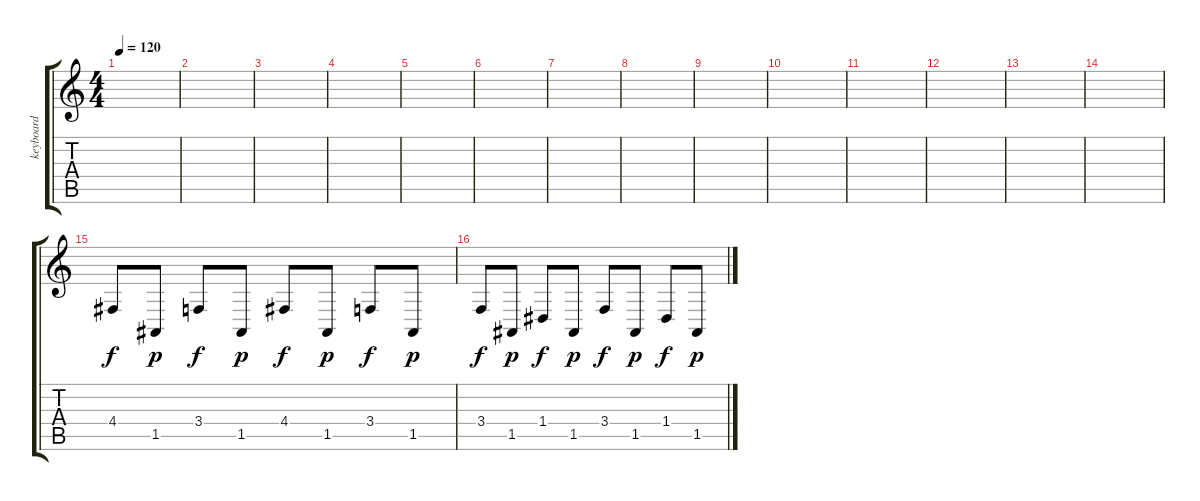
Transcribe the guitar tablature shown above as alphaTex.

\track ("keyboard" "keyboard") {instrument vibraphone}
\staff {score tabs}
\tuning (E4 B3 G3 D3 A2 E2) {hide}
\ts (4 4)
\tempo 120
\clef g2
\ks c
|
|
|
|
|
|
|
|
|
|
|
|
|
|
4.4.8{dy f} 1.5.8{dy p} 3.4.8{dy f} 1.5.8{dy p} 4.4.8{dy f} 1.5.8{dy p} 3.4.8{dy f} 1.5.8{dy p} |
3.4.8{dy f} 1.5.8{dy p} 1.4.8{dy f} 1.5.8{dy p} 3.4.8{dy f} 1.5.8{dy p} 1.4.8{dy f} 1.5.8{dy p}
